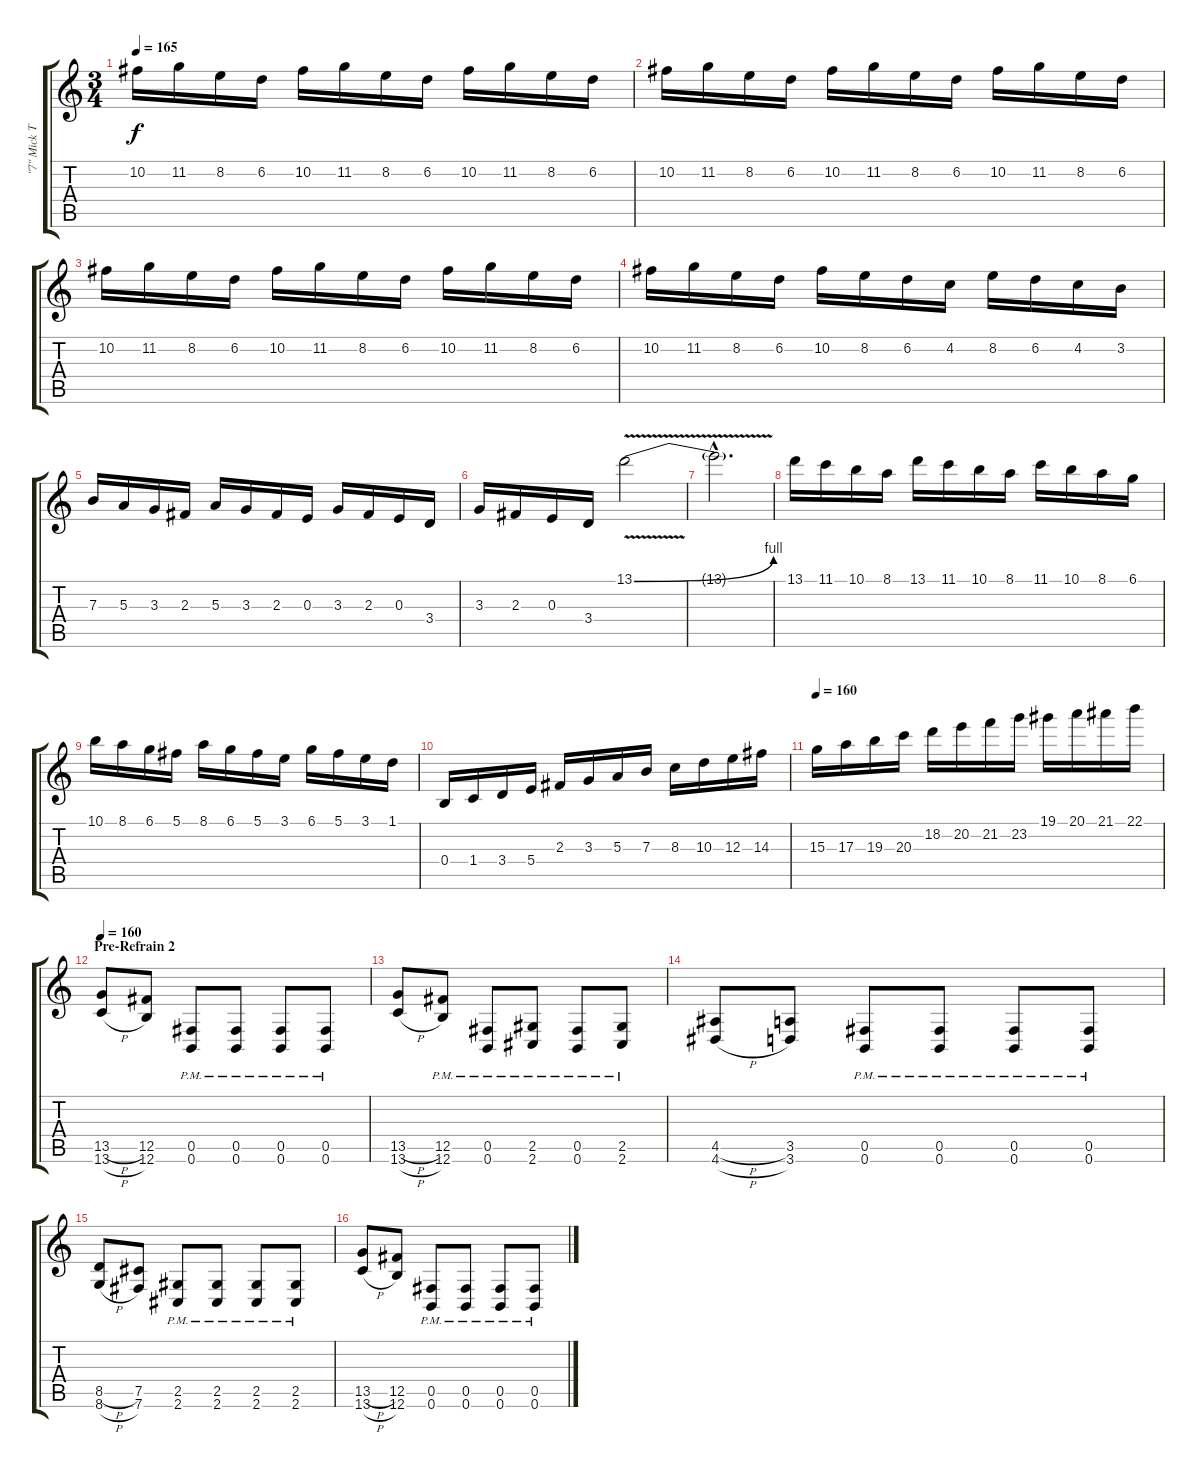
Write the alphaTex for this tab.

\track ("\"7\" Mick Thompson (Guitar 1)" "\"7\" Mick T") {instrument distortionguitar}
\staff {score tabs}
\tuning (Db4 Ab3 E3 B2 Gb2 B1) {hide}
\ts (3 4)
\tempo 165
\clef g2
\ks c
10.2.16{dy f} 11.2.16 8.2.16 6.2.16 10.2.16 11.2.16 8.2.16 6.2.16 10.2.16 11.2.16 8.2.16 6.2.16 |
10.2.16 11.2.16 8.2.16 6.2.16 10.2.16 11.2.16 8.2.16 6.2.16 10.2.16 11.2.16 8.2.16 6.2.16 |
10.2.16 11.2.16 8.2.16 6.2.16 10.2.16 11.2.16 8.2.16 6.2.16 10.2.16 11.2.16 8.2.16 6.2.16 |
10.2.16 11.2.16 8.2.16 6.2.16 10.2.16 8.2.16 6.2.16 4.2.16 8.2.16 6.2.16 4.2.16 3.2.16 |
7.3.16 5.3.16 3.3.16 2.3.16 5.3.16 3.3.16 2.3.16 0.3.16 3.3.16 2.3.16 0.3.16 3.4.16 |
3.3.16 2.3.16 0.3.16 3.4.16 13.1{be (bend 0 0 60 4) v}.2 |
13.1{hac t}.2{d} |
13.1.16 11.1.16 10.1.16 8.1.16 13.1.16 11.1.16 10.1.16 8.1.16 11.1.16 10.1.16 8.1.16 6.1.16 |
10.1.16 8.1.16 6.1.16 5.1.16 8.1.16 6.1.16 5.1.16 3.1.16 6.1.16 5.1.16 3.1.16 1.1.16 |
0.4.16 1.4.16 3.4.16 5.4.16 2.3.16 3.3.16 5.3.16 7.3.16 8.3.16 10.3.16 12.3.16 14.3.16 |
\tempo 160
15.3.16 17.3.16 19.3.16 20.3.16 18.2.16 20.2.16 21.2.16 23.2.16 19.1.16 20.1.16 21.1.16 22.1.16 |
\section ("" "Pre-Refrain 2")
\tempo 155
\tempo 160
(13.5{h} 13.6{h}).8{volume 13 instrument distortionguitar} (12.5 12.6).8 (0.5{pm} 0.6).8 (0.5{pm} 0.6).8 (0.5{pm} 0.6).8 (0.5{pm} 0.6).8 |
(13.5{h} 13.6{h}).8 (12.5{pm} 12.6).8 (0.5{pm} 0.6).8 (2.5{pm} 2.6).8 (0.5{pm} 0.6).8 (2.5{pm} 2.6).8 |
(4.5{h} 4.6{h}).8 (3.5 3.6).8 (0.5{pm} 0.6).8 (0.5{pm} 0.6).8 (0.5{pm} 0.6).8 (0.5{pm} 0.6).8 |
(8.5{h} 8.6{h}).8 (7.5 7.6).8 (2.5{pm} 2.6).8 (2.5{pm} 2.6).8 (2.5{pm} 2.6).8 (2.5{pm} 2.6).8 |
(13.5{h} 13.6{h}).8 (12.5 12.6).8 (0.5{pm} 0.6).8 (0.5{pm} 0.6).8 (0.5{pm} 0.6).8 (0.5{pm} 0.6).8
